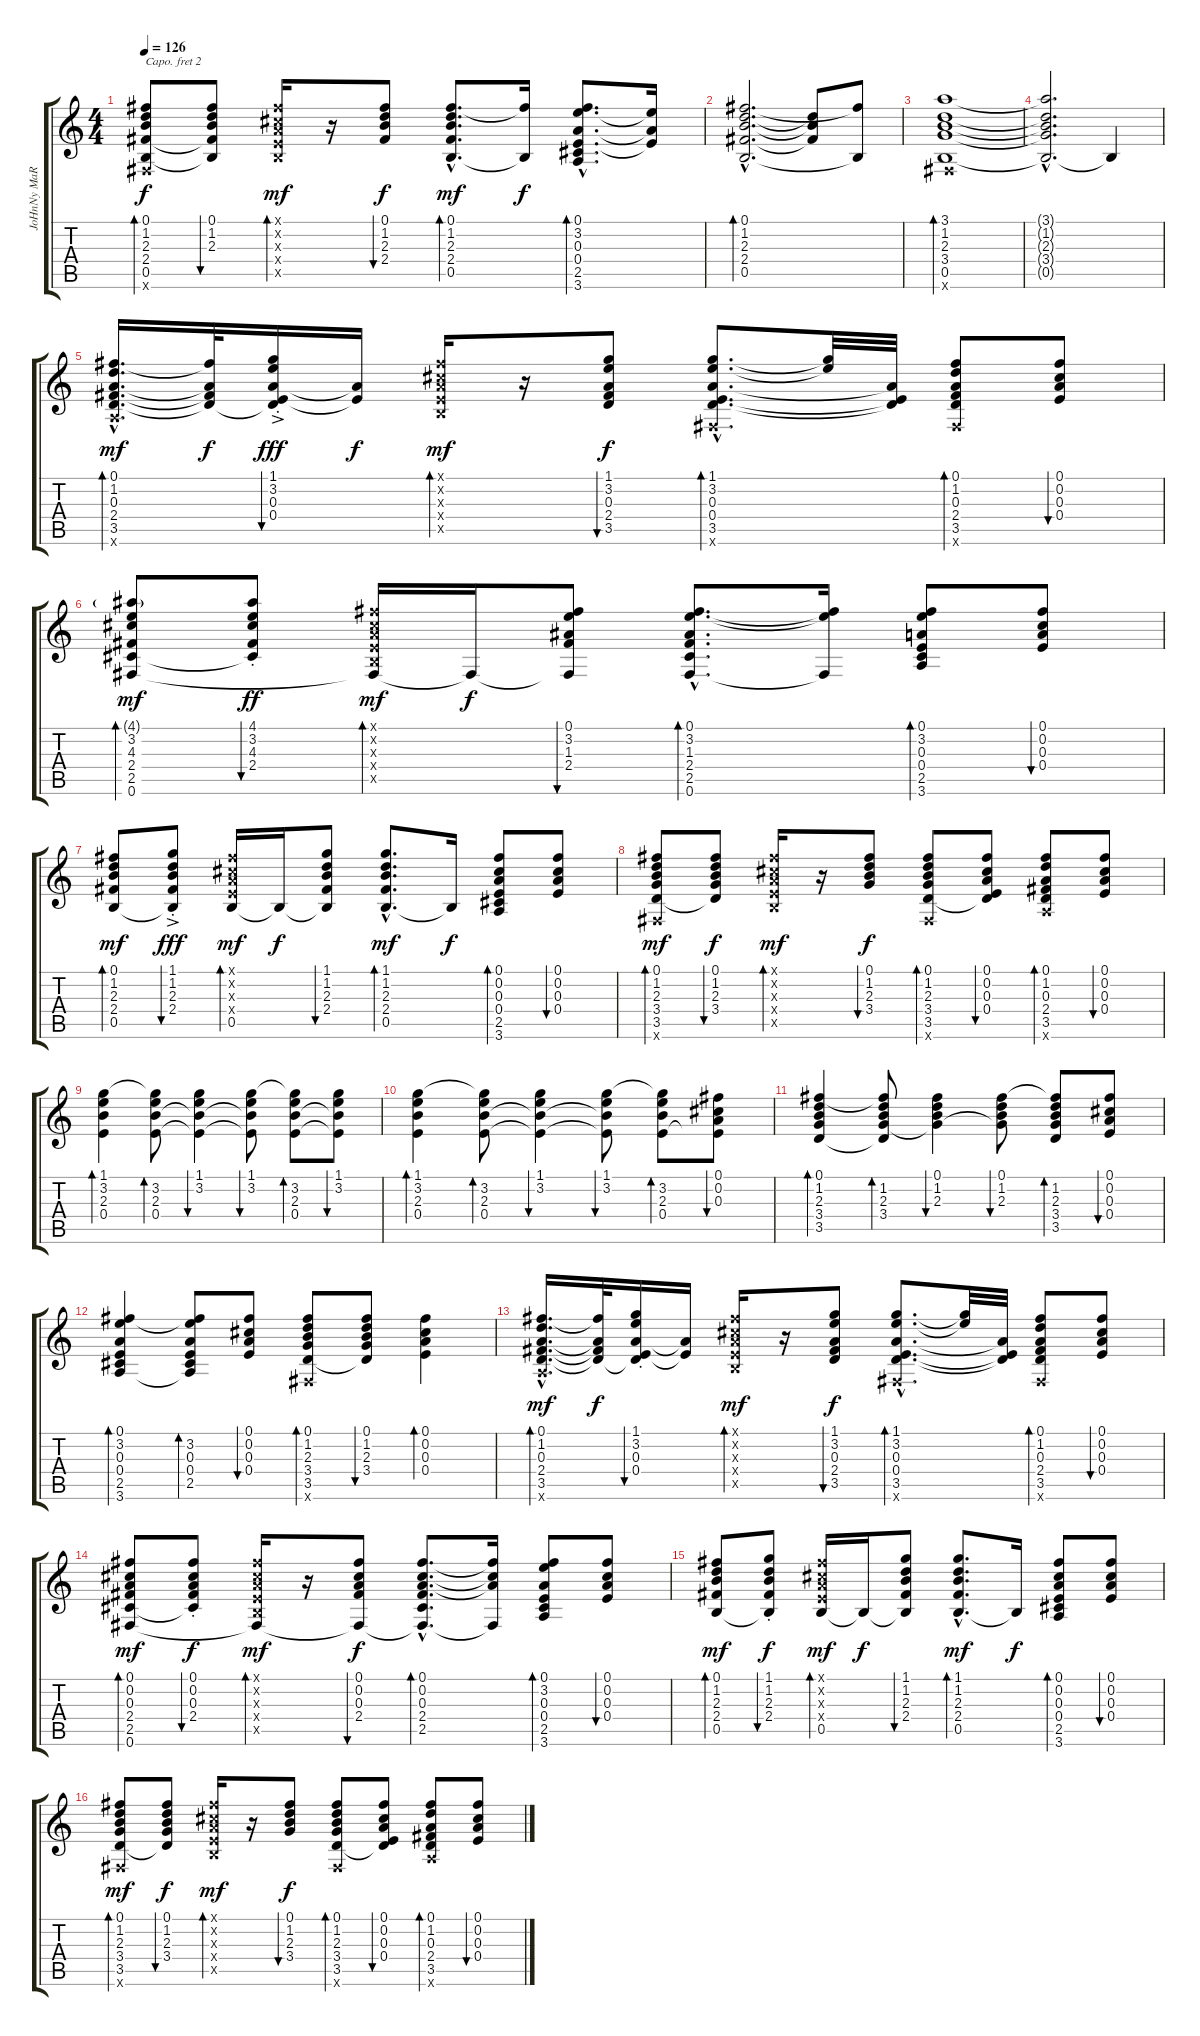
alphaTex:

\track ("JoHnNy MaRr" "JoHnNy MaR") {instrument acousticguitarsteel}
\staff {score tabs}
\capo 2
\tuning (E4 B3 G3 D3 A2 E2) {hide}
\ts (4 4)
\tempo 126
\clef g2
\ks c
(0.1 1.2 2.3 2.4 0.5 0.6{x}).8{bd 60 dy f} (0.1 1.2 2.3 2.4{t} 0.5{t}).8{bu 60} (0.1{x} 0.2{x} 0.3{x} 0.4{x} 0.5{x}).16{bd 60 dy mf} r.16 (0.1 1.2 2.3 2.4).8{bu 60 dy f} (0.1{hac} 1.2{hac} 2.3{hac} 2.4{hac} 0.5{hac}).8{d bd 60 dy mf} (0.1{t} 0.5{t}).16{dy f} (0.1{hac} 3.2{hac} 0.3{hac} 0.4{hac} 2.5{hac} 3.6{hac}).8{d bd 60} (3.2{t} 0.3{t} 0.4{t}).16 |
(0.1{hac} 1.2{hac} 2.3{hac} 2.4{hac} 0.5{hac}).2{d bd 60} (1.2{t} 2.3{t} 2.4{t}).8 (0.1{t} 0.5{t}).8 |
(3.1 1.2 2.3 3.4 0.5 0.6{x}).1{bd 120} |
(3.1{hac t} 1.2{hac t} 2.3{hac t} 3.4{hac t} 0.5{hac t}).2{d} 0.5{t}.4 |
(0.1{hac} 1.2{hac} 0.3{hac} 2.4{hac} 3.5{hac} 3.6{hac x}).16{d bd 60 dy mf} (0.1{t} 0.3{t} 2.4{t} 3.5{t}).32{dy f} (1.1{ac st} 3.2{st} 0.3 0.4 3.5{t}).16{bu 60 dy fff} (0.3{t} 0.4{t}).16{dy f} (0.1{x} 0.2{x} 0.3{x} 0.4{x} 0.5{x}).16{bd 60 dy mf} r.16 (1.1 3.2 0.3 2.4 3.5).8{bu 60 dy f} (1.1{hac} 3.2{hac} 0.3{hac} 0.4{hac} 3.5{hac} 0.6{hac x}).8{d bd 60} (1.1{t} 3.2{t}).32 (0.3{t} 0.4{t} 3.5{t}).32 (0.1 1.2 0.3 2.4 3.5 0.6{x}).8{bd 60} (0.1 0.2 0.3 0.4).8{bu 60} |
(4.1{g} 3.2 4.3 2.4 2.5 0.6).8{bd 60 dy mf} (4.1{st} 3.2 4.3 2.4{st} 2.5{t}).8{bu 60 dy ff} (0.1{x} 0.2{x} 0.3{x} 0.4{x} 0.5{x} 0.6{t}).16{bd 60 dy mf} 0.6{t}.16{dy f} (0.1 3.2 1.3 2.4 0.6{t}).8{bu 60} (0.1{hac} 3.2{hac} 1.3{hac} 2.4{hac} 2.5{hac} 0.6{hac}).8{d bd 60} (0.1{t} 3.2{t} 0.6{t}).16 (0.1 3.2 0.3 0.4 2.5 3.6).8{bd 60} (0.1 0.2 0.3 0.4).8{bu 60} |
(0.1 1.2 2.3 2.4 0.5).8{bd 60 dy mf} (1.1{ac st} 1.2{st} 2.3{st} 2.4{st} 0.5{t}).8{bu 60 dy fff} (0.1{x} 0.2{x} 0.3{x} 0.4{x} 0.5).16{bd 60 dy mf} 0.5{t}.16{dy f} (1.1 1.2 2.3 2.4 0.5{t}).8{bu 60} (1.1{hac} 1.2{hac} 2.3{hac} 2.4{hac} 0.5{hac}).8{d bd 60 dy mf} 0.5{t}.16{dy f} (0.1 0.2 0.3 0.4 2.5 3.6).8{bd 60} (0.1 0.2 0.3 0.4).8{bu 60} |
(0.1 1.2 2.3 3.4 3.5 0.6{x}).8{bd 60 dy mf} (0.1 1.2 2.3 3.4 3.5{t}).8{bu 60 dy f volume 11} (0.1{x} 0.2{x} 0.3{x} 0.4{x} 0.5{x}).16{bd 60 dy mf volume 10} r.16 (0.1 1.2 2.3 3.4).8{bu 60 dy f} (0.1 1.2 2.3 3.4 3.5 0.6{x}).8{bd 60} (0.1 0.2 0.3 0.4 3.5{t}).8{bu 60} (0.1 1.2 0.3 2.4 3.5 3.6{x}).8{bd 60} (0.1 0.2 0.3 0.4).8{bu 60} |
(1.1 3.2 2.3 0.4).4{bd 60} (1.1{t} 3.2 2.3 0.4).8{bd 60} (1.1 3.2 2.3{t} 0.4{t}).4{bu 60} (1.1 3.2 2.3{t} 0.4{t}).8{bu 60} (1.1{t} 3.2 2.3 0.4).8{bd 60} (1.1 3.2 2.3{t} 0.4{t}).8{bu 60} |
(1.1 3.2 2.3 0.4).4{bd 60} (1.1{t} 3.2 2.3 0.4).8{bd 60} (1.1 3.2 2.3{t} 0.4{t}).4{bu 60} (1.1 3.2 2.3{t} 0.4{t}).8{bu 60} (1.1{t} 3.2 2.3 0.4).8{bd 60} (0.1 0.2 0.3 0.4{t}).8{bu 60} |
(0.1 1.2 2.3 3.4 3.5).4{bd 60} (0.1{t} 1.2 2.3 3.4 3.5{t}).8{bd 60} (0.1 1.2 2.3 3.4{t}).4{bu 60} (0.1 1.2 2.3 3.4{t}).8{bu 60} (0.1{t} 1.2 2.3 3.4 3.5).8{bd 60} (0.1 0.2 0.3 0.4).8{bu 60} |
(0.1 3.2 0.3 0.4 2.5 3.6).4{bd 60} (0.1{t} 3.2 0.3 0.4 2.5 3.6{t}).8{bd 60} (0.1 0.2 0.3 0.4).8{bu 60} (0.1 1.2 2.3 3.4 3.5 0.6{x}).8{bd 60} (0.1 1.2 2.3 3.4 3.5{t}).8{bu 60} (0.1 0.2 0.3 0.4).4{bd 60} |
(0.1{hac} 1.2{hac} 0.3{hac} 2.4{hac} 3.5{hac} 3.6{hac x}).16{d bd 60 dy mf} (0.1{t} 0.3{t} 2.4{t} 3.5{t}).32{dy f} (1.1{st} 3.2{st} 0.3 0.4 3.5{t}).16{bu 60} (0.3{t} 0.4{t}).16 (0.1{x} 0.2{x} 0.3{x} 0.4{x} 0.5{x}).16{bd 60 dy mf} r.16 (1.1 3.2 0.3 2.4 3.5).8{bu 60 dy f} (1.1{hac} 3.2{hac} 0.3{hac} 0.4{hac} 3.5{hac} 0.6{hac x}).8{d bd 60} (1.1{t} 3.2{t}).32 (0.3{t} 0.4{t} 3.5{t}).32 (0.1 1.2 0.3 2.4 3.5 0.6{x}).8{bd 60} (0.1 0.2 0.3 0.4).8{bu 60} |
(0.1 0.2 0.3 2.4 2.5 0.6).8{bd 60 dy mf} (0.1 0.2 0.3 2.4{st} 2.5{t}).8{bu 60 dy f volume 11} (0.1{x} 0.2{x} 0.3{x} 0.4{x} 0.5{x} 0.6{t}).16{bd 60 dy mf volume 10} r.16 (0.1 0.2 0.3 2.4 0.6{t}).8{bu 60 dy f} (0.1{hac} 0.2{hac} 0.3{hac} 2.4{hac} 2.5{hac} 0.6{hac t}).8{d bd 60} (0.1{t} 0.2{t} 0.3{t} 0.6{t}).16 (0.1 3.2 0.3 0.4 2.5 3.6).8{bd 60} (0.1 0.2 0.3 0.4).8{bu 60} |
(0.1 1.2 2.3 2.4 0.5).8{bd 60 dy mf} (1.1{st} 1.2{st} 2.3{st} 2.4{st} 0.5{t}).8{bu 60 dy f} (0.1{x} 0.2{x} 0.3{x} 0.4{x} 0.5).16{bd 60 dy mf} 0.5{t}.16{dy f} (1.1 1.2 2.3 2.4 0.5{t}).8{bu 60} (1.1{hac} 1.2{hac} 2.3{hac} 2.4{hac} 0.5{hac}).8{d bd 60 dy mf} 0.5{t}.16{dy f} (0.1 0.2 0.3 0.4 2.5 3.6).8{bd 60} (0.1 0.2 0.3 0.4).8{bu 60} |
(0.1 1.2 2.3 3.4 3.5 0.6{x}).8{bd 60 dy mf} (0.1 1.2 2.3 3.4 3.5{t}).8{bu 60 dy f} (0.1{x} 0.2{x} 0.3{x} 0.4{x} 0.5{x}).16{bd 60 dy mf} r.16 (0.1 1.2 2.3 3.4).8{bu 60 dy f} (0.1 1.2 2.3 3.4 3.5 0.6{x}).8{bd 60} (0.1 0.2 0.3 0.4 3.5{t}).8{bu 60} (0.1 1.2 0.3 2.4 3.5 3.6{x}).8{bd 60} (0.1 0.2 0.3 0.4).8{bu 60}
